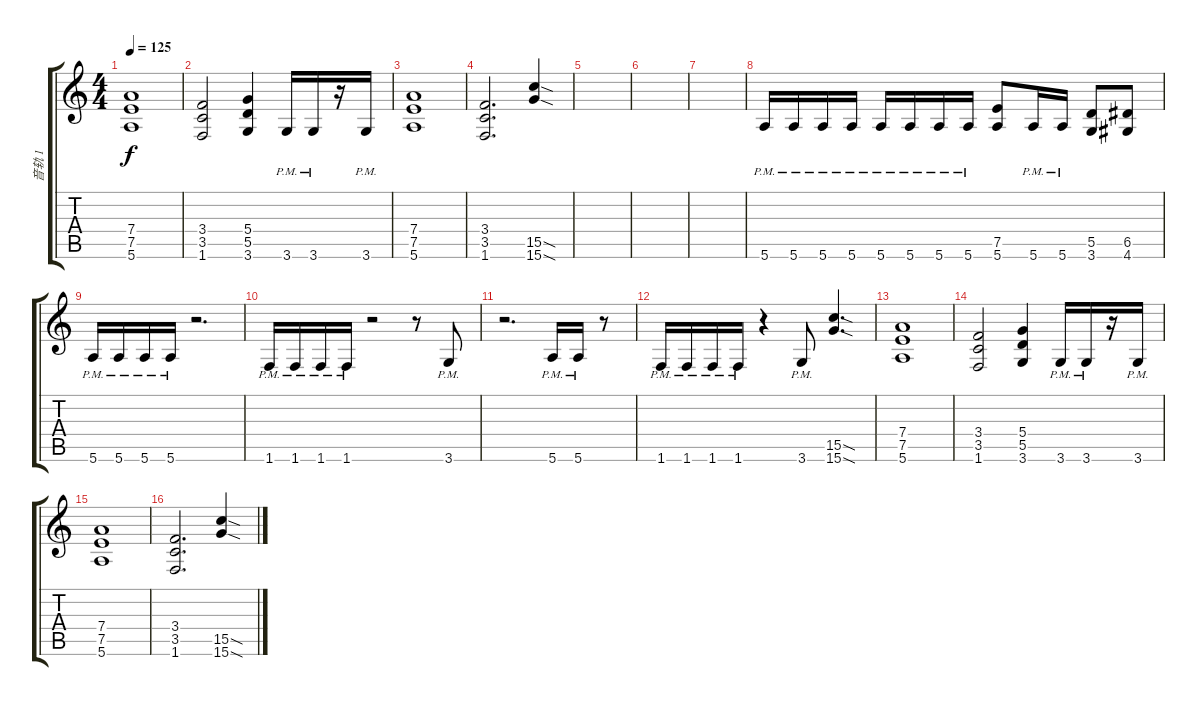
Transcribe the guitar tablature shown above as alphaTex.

\track ("音轨 1" "音轨 1") {instrument distortionguitar}
\staff {score tabs}
\tuning (E4 B3 G3 D3 A2 E2) {hide}
\ts (4 4)
\tempo 125
\clef g2
\ks c
(7.4 7.5 5.6).1{dy f} |
(3.4 3.5 1.6).2 (5.4 5.5 3.6).4 3.6{pm}.16 3.6{pm}.16 r.16 3.6{pm}.16 |
(7.4 7.5 5.6).1 |
(3.4 3.5 1.6).2{d} (15.5{sod} 15.6{sod}).4 |
|
|
|
5.6{pm}.16 5.6{pm}.16 5.6{pm}.16 5.6{pm}.16 5.6{pm}.16 5.6{pm}.16 5.6{pm}.16 5.6{pm}.16 (7.5 5.6).8 5.6{pm}.16 5.6{pm}.16 (5.5 3.6).8 (6.5 4.6).8 |
5.6{pm}.16 5.6{pm}.16 5.6{pm}.16 5.6{pm}.16 r.2{d} |
1.6{pm}.16 1.6{pm}.16 1.6{pm}.16 1.6{pm}.16 r.2 r.8 3.6{pm}.8 |
r.2{d} 5.6{pm}.16 5.6{pm}.16 r.8 |
1.6{pm}.16 1.6{pm}.16 1.6{pm}.16 1.6{pm}.16 r.4 3.6{pm}.8 (15.5{sod} 15.6{sod}).4{d} |
(7.4 7.5 5.6).1 |
(3.4 3.5 1.6).2 (5.4 5.5 3.6).4 3.6{pm}.16 3.6{pm}.16 r.16 3.6{pm}.16 |
(7.4 7.5 5.6).1 |
(3.4 3.5 1.6).2{d} (15.5{sod} 15.6{sod}).4
